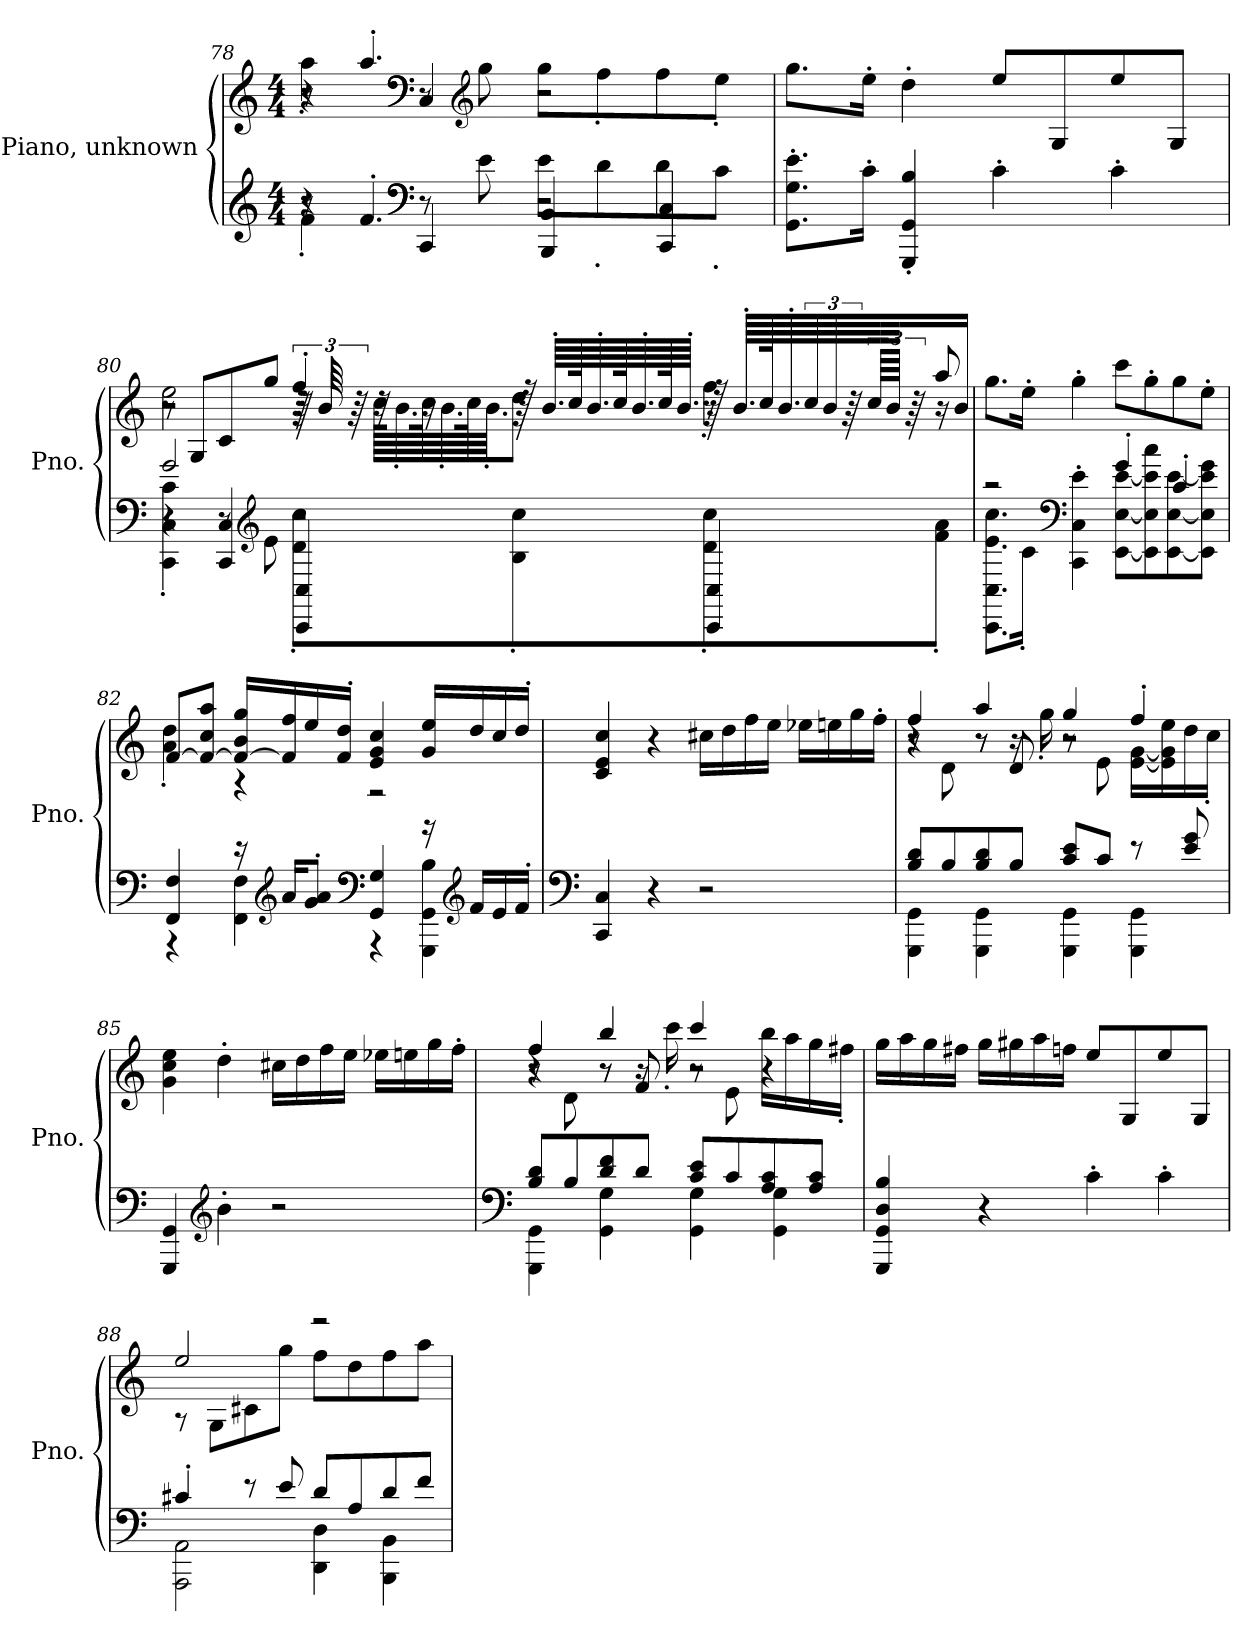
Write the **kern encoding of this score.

**kern	**kern
*part1	*part1
*staff2	*staff1
*I"Piano, unknown	*
*I'Pno.	*
*clefG2	*clefG2
*k[]	*k[]
*M4/4	*M4/4
=78	=78
*^	*^
*	*^	*	*^
8r	4f'\	4r	8r	4aa'\	4r
4.f'/	.	.	4.aa'/	.	.
*clefF4	*	*	*clefF4	*	*
.	8r	4CC/	.	8r	4C/
*	*	*	*clefG2	*	*
.	8e\	.	.	8gg\	.
2r	8e\L	4BBB/ 4BB/	2r	8gg\L	2r
.	8d'\	.	.	8ff'\	.
.	8d\	4CC/ 4C/	.	8ff\	.
.	8c'\J	.	.	8ee'\J	.
*v	*v	*v	*	*	*
*	*v	*v	*v
!!LO:LB:g=z
=79	=79
8.GG\' 8.G\' 8.e\'L	8.gg\L
16c'\Jk	16ee'\Jk
4GGG/' 4GG/' 4B/'	4dd'\
4c'\	8ee/L
.	8G/
4c'\	8ee/
.	8G/J
!!LO:PB:g=z
=80	=80
*^	*^
*	*^	*	*^
2g/	4CC\' 4C\' 4c\'	4r	2r	2ee\	8r
.	.	.	.	.	8G/L
.	8r	4CC/ 4C/	.	.	8c/
*clefG2	*	*	*	*	*
.	8e\	.	.	.	8gg/J
2r	8d\' 8cc\'L	4CC/ 4C/	4ff'/	32r	96r
.	.	.	.	.	96b/
.	.	.	.	.	96r
.	.	.	.	128cc\KLLLL	32r
.	.	.	.	64.b'\	.
.	.	.	.	128cc\K	16r
.	.	.	.	64.b'\	.
.	.	.	.	128cc\K	.
.	.	.	.	64.b'\JJJ	.
.	8B\' 8cc\'	.	.	8dd\J	128r
.	.	.	.	.	64.b'/LLLL
.	.	.	.	.	128cc/K
.	.	.	.	.	64.b'/
.	.	.	.	.	128cc/K
.	.	.	.	.	64.b'/
.	.	.	.	.	128cc/K
.	.	.	.	.	64.b'/JJJJ
.	8d\' 8cc\'	4CC/ 4C/	8r	4ff'\	128r
.	.	.	.	.	64.b'/LLLL
.	.	.	.	.	128cc/K
.	.	.	.	.	64.b'/
.	.	.	.	.	96cc/
.	.	.	.	.	96b/JJJJ
.	.	.	.	.	96r
.	.	.	.	.	96cc/LLLL
.	.	.	.	.	96b/JJJJ
.	.	.	.	.	96r
.	8f\' 8a\'J	.	8aa/	.	16r
.	.	.	.	.	16b/
*	*v	*v	*	*	*
*	*	*v	*v	*v
!!LO:LB:g=z
=81	=81	=81
2r	8.CC\ 8.C\ 8.e\ 8.cc\L	8.gg\L
.	16c'\Jk	16ee'\Jk
*clefF4	*	*
.	4CC\' 4C\' 4e\'	4gg'\
4g'/	[8EE\ [8E\ [8e\L	8ccc\L
.	8EE\] 8E\] 8e\] 8cc\	8gg'\
4c'/	[8EE\ [8E\ [8e\	8gg\
.	8EE\] 8E\] 8e\] 8g\J	8ee'\J
=82	=82	=82
*	*	*^
4FF/ 4F/	4r	[8f/L	4a\' 4dd\'
.	.	8f/_ 8cc/ 8aa/J	.
16r	4FF\ 4F\	16f/_ 16b/ 16gg/LL	4r
*clefG2	*	*	*
16a/KL	.	16f/] 16ff/	.
8g/' 8a/'J	.	16ee/	.
.	.	16f/' 16dd/'JJ	.
*clefF4	*	*	*
4GG/ 4G/	4r	4e/ 4g/ 4cc/	2r
16r	4GGG\ 4GG\ 4B\	16g/ 16ee/LL	.
*clefG2	*	*	*
16f/LL	.	16dd/	.
16e/	.	16cc/	.
16f'/JJ	.	16dd'/JJ	.
*v	*v	*	*
*	*v	*v
=83	=83
*clefF4	*
4CC/ 4C/	4c/ 4e/ 4cc/
4r	4r
2r	16cc#X\LL
.	16dd\
.	16ff\
.	16ee\JJ
.	16ee-X\LL
.	16een\
.	16gg\
.	16ff'\JJ
!!LO:LB:g=z
=84	=84
*^	*^
*	*	*	*^
8B/ 8d/L	4GGG\ 4GG\	4ff/	8r	4r
8B/	.	.	8d\	.
8B/ 8d/	4GGG\ 4GG\	4aa/	8r	8r
8B/J	.	.	16r	8d/
.	.	.	16gg'\	.
8c/ 8e/L	4GGG\ 4GG\	4gg/	8r	2r
8c/J	.	.	8e\	.
8r	4GGG\ 4GG\	4ff'/	[16e\ [16g\LL	.
.	.	.	16e\] 16g\] 16ee\	.
8e/ 8g/	.	.	16dd\	.
.	.	.	16cc'\JJ	.
*v	*v	*	*	*
*	*v	*v	*v
=85	=85
4GGG/ 4GG/	4g\ 4cc\ 4ee\
*clefG2	*
4b'\	4dd'\
2r	16cc#X\LL
.	16dd\
.	16ff\
.	16ee\JJ
.	16ee-X\LL
.	16een\
.	16gg\
.	16ff'\JJ
=86	=86
*clefF4	*
*^	*^
*	*	*	*^
8B/ 8d/L	4GGG\ 4GG\	4ff/	8r	4r
8B/	.	.	8d\	.
8d/ 8f/	4GG\ 4G\	4bb/	8r	8r
8d/J	.	.	16r	8f/
.	.	.	16ccc'\	.
8c/ 8e/L	4GG\ 4G\	4ccc/	8r	2r
8c/	.	.	8e\	.
8A/ 8c/	4GG\ 4G\	4r	16bb\LL	.
.	.	.	16aa\	.
8A/ 8c/J	.	.	16gg\	.
.	.	.	16ff#X'\JJ	.
*v	*v	*	*	*
*	*v	*v	*v
!!LO:LB:g=z
=87	=87
4GGG/ 4GG/ 4D/ 4B/	16gg\LL
.	16aa\
.	16gg\
.	16ff#X\JJ
4r	16gg\LL
.	16gg#X\
.	16aa\
.	16ffn\JJ
4c'\	8ee/L
.	8G/
4c'\	8ee/
.	8G/J
=88	=88
*^	*^
4c#X'/	2AAA\ 2AA\	2ee/	8r
.	.	.	8G\L
8r	.	.	8c#X\
8e/	.	.	8gg\J
8d/L	4DD\ 4D\	2r	8ff\L
8A/	.	.	8dd\
8d/	4BBB\ 4BB\	.	8ff\
8f/J	.	.	8aa\J
*v	*v	*	*
*	*v	*v
=	=
*-	*-
